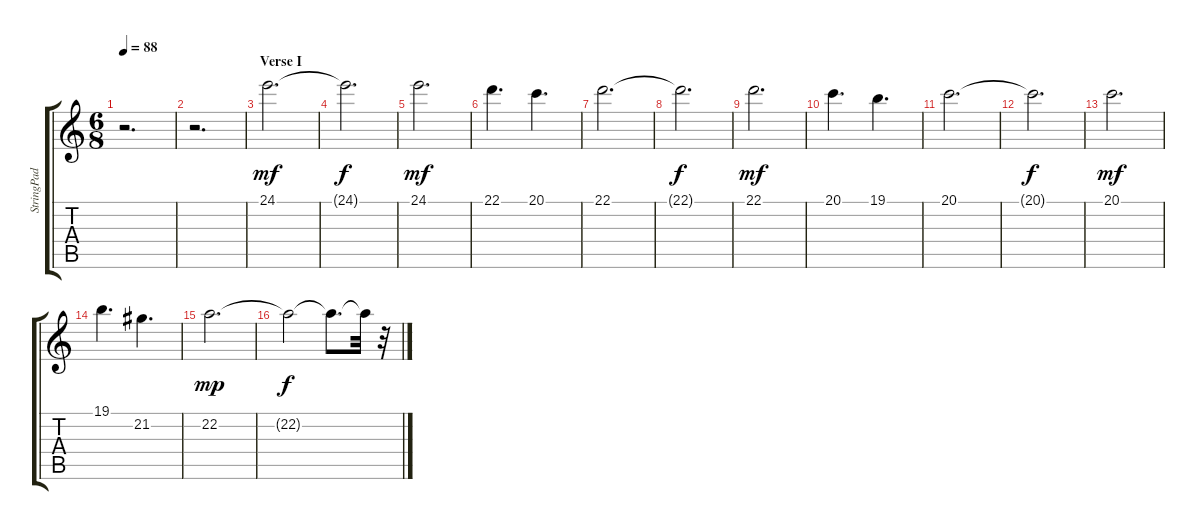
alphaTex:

\track ("StringPad           " "StringPad ") {instrument stringensemble1}
\staff {score tabs}
\tuning (E4 B3 G3 D3 A2 E2) {hide}
\ts (6 8)
\tempo 88
\clef g2
\ks c
r.2{d dy mf} |
r.2{d} |
\section ("" "Verse I")
24.1.2{d} |
24.1{t}.2{d dy f} |
24.1.2{d dy mf} |
22.1.4{d} 20.1.4{d} |
22.1.2{d} |
22.1{t}.2{d dy f} |
22.1.2{d dy mf} |
20.1.4{d} 19.1.4{d} |
20.1.2{d} |
20.1{t}.2{d dy f} |
20.1.2{d dy mf} |
19.1.4{d} 21.2.4{d} |
22.2.2{d dy mp} |
22.2{t}.2{dy f} 22.2{t}.8{d} 22.2{t}.32 r.32
